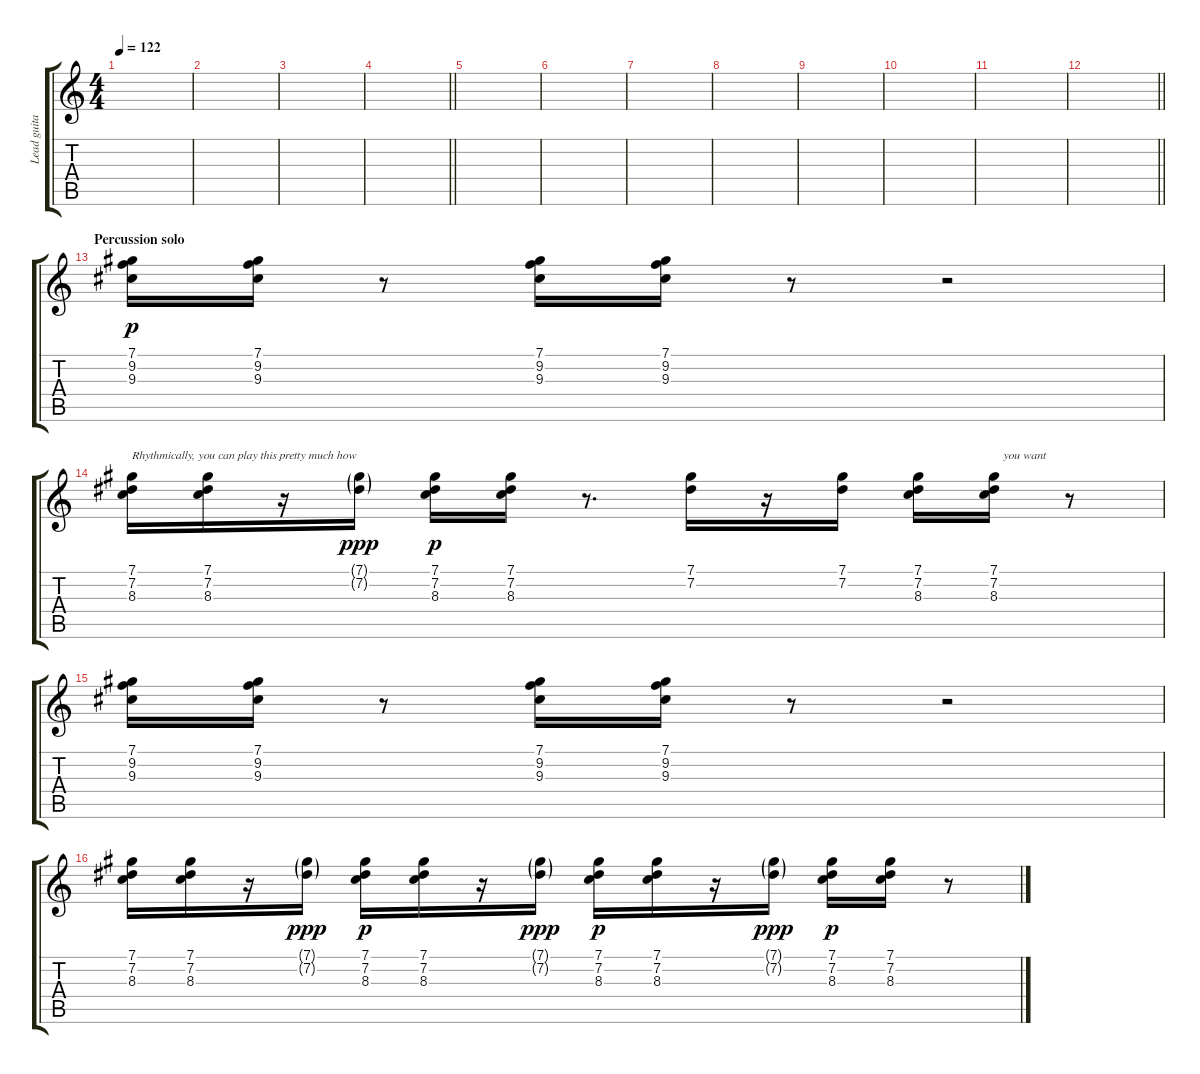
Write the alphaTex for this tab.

\track ("Lead guitar" "Lead guita") {instrument distortionguitar}
\staff {score tabs}
\tuning (Db4 Ab3 E3 B2 Gb2 Db2) {hide}
\ts (4 4)
\section ("" "")
\tempo 122
\clef g2
\ks c
|
|
|
\barLineRight lightlight
|
|
|
|
|
|
|
|
\barLineRight lightlight
|
\section ("" "Percussion solo")
(7.1 9.2 9.3).16{dy p} (7.1 9.2 9.3).16 r.8 (7.1 9.2 9.3).16 (7.1 9.2 9.3).16 r.8 r.2 |
(7.1 7.2 8.3).16{txt "Rhythmically, you can play this pretty much how"} (7.1 7.2 8.3).16 r.16 (7.1{g} 7.2{g}).16{dy ppp} (7.1 7.2 8.3).16{dy p} (7.1 7.2 8.3).16 r.8{d} (7.1 7.2).16 r.16 (7.1 7.2).16 (7.1 7.2 8.3).16 (7.1 7.2 8.3).16{txt "   you want"} r.8 |
(7.1 9.2 9.3).16 (7.1 9.2 9.3).16 r.8 (7.1 9.2 9.3).16 (7.1 9.2 9.3).16 r.8 r.2 |
(7.1 7.2 8.3).16 (7.1 7.2 8.3).16 r.16 (7.1{g} 7.2{g}).16{dy ppp} (7.1 7.2 8.3).16{dy p} (7.1 7.2 8.3).16 r.16 (7.1{g} 7.2{g}).16{dy ppp} (7.1 7.2 8.3).16{dy p} (7.1 7.2 8.3).16 r.16 (7.1{g} 7.2{g}).16{dy ppp} (7.1 7.2 8.3).16{dy p} (7.1 7.2 8.3).16 r.8
